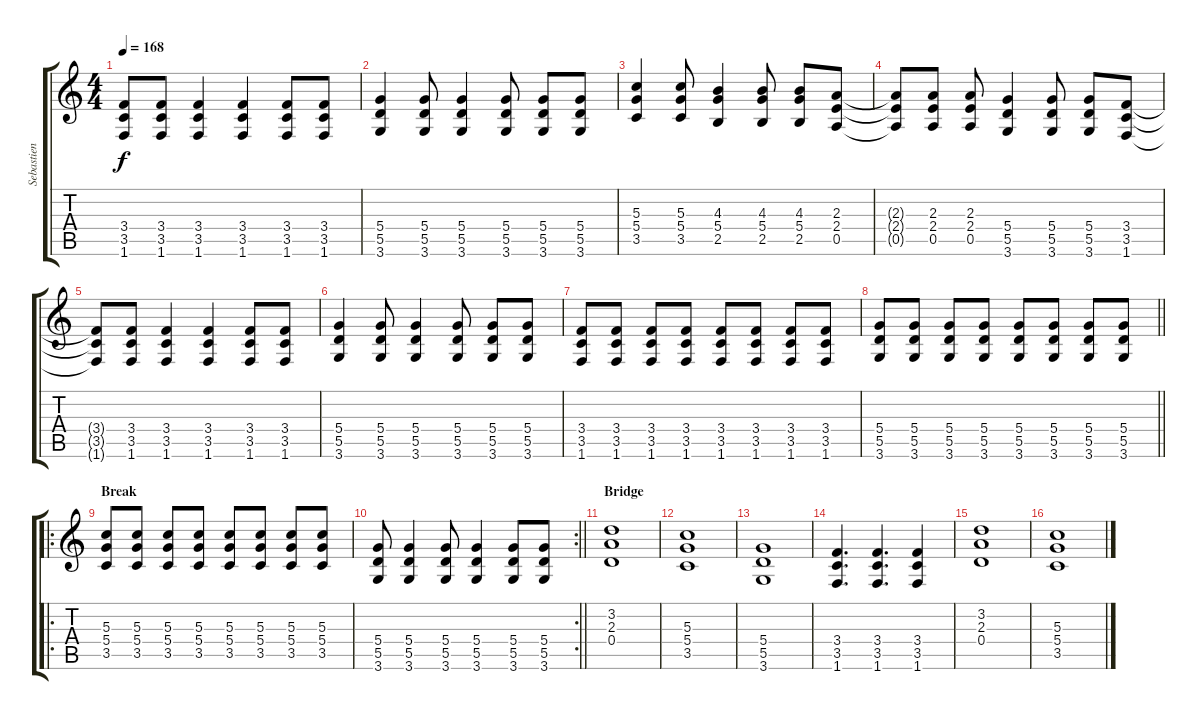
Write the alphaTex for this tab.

\track ("Sebastien Lefebvre" "Sebastien ") {instrument distortionguitar}
\staff {score tabs}
\tuning (E4 B3 G3 D3 A2 E2) {hide}
\ts (4 4)
\tempo 168
\clef g2
\ks c
(3.4{t} 3.5{t} 1.6{t}).8{dy f} (3.4 3.5 1.6).8 (3.4 3.5 1.6).4 (3.4 3.5 1.6).4 (3.4 3.5 1.6).8 (3.4 3.5 1.6).8 |
(5.4 5.5 3.6).4 (5.4 5.5 3.6).8 (5.4 5.5 3.6).4 (5.4 5.5 3.6).8 (5.4 5.5 3.6).8 (5.4 5.5 3.6).8 |
(5.3 5.4 3.5).4 (5.3 5.4 3.5).8 (4.3 5.4 2.5).4 (4.3 5.4 2.5).8 (4.3 5.4 2.5).8 (2.3 2.4 0.5).8 |
(2.3{t} 2.4{t} 0.5{t}).8 (2.3 2.4 0.5).8 (2.3 2.4 0.5).8 (5.4 5.5 3.6).4 (5.4 5.5 3.6).8 (5.4 5.5 3.6).8 (3.4 3.5 1.6).8 |
(3.4{t} 3.5{t} 1.6{t}).8 (3.4 3.5 1.6).8 (3.4 3.5 1.6).4 (3.4 3.5 1.6).4 (3.4 3.5 1.6).8 (3.4 3.5 1.6).8 |
(5.4 5.5 3.6).4 (5.4 5.5 3.6).8 (5.4 5.5 3.6).4 (5.4 5.5 3.6).8 (5.4 5.5 3.6).8 (5.4 5.5 3.6).8 |
(3.4 3.5 1.6).8 (3.4 3.5 1.6).8 (3.4 3.5 1.6).8 (3.4 3.5 1.6).8 (3.4 3.5 1.6).8 (3.4 3.5 1.6).8 (3.4 3.5 1.6).8 (3.4 3.5 1.6).8 |
\barLineRight lightlight
(5.4 5.5 3.6).8 (5.4 5.5 3.6).8 (5.4 5.5 3.6).8 (5.4 5.5 3.6).8 (5.4 5.5 3.6).8 (5.4 5.5 3.6).8 (5.4 5.5 3.6).8 (5.4 5.5 3.6).8 |
\ro
\section ("" "Break")
(5.3 5.4 3.5).8 (5.3 5.4 3.5).8 (5.3 5.4 3.5).8 (5.3 5.4 3.5).8 (5.3 5.4 3.5).8 (5.3 5.4 3.5).8 (5.3 5.4 3.5).8 (5.3 5.4 3.5).8 |
\rc 2
\barLineRight lightlight
(5.4 5.5 3.6).8 (5.4 5.5 3.6).4 (5.4 5.5 3.6).8 (5.4 5.5 3.6).4 (5.4 5.5 3.6).8 (5.4 5.5 3.6).8 |
\section ("" "Bridge")
(3.2 2.3 0.4).1 |
(5.3 5.4 3.5).1 |
(5.4 5.5 3.6).1 |
(3.4 3.5 1.6).4{d} (3.4 3.5 1.6).4{d} (3.4 3.5 1.6).4 |
(3.2 2.3 0.4).1 |
(5.3 5.4 3.5).1
